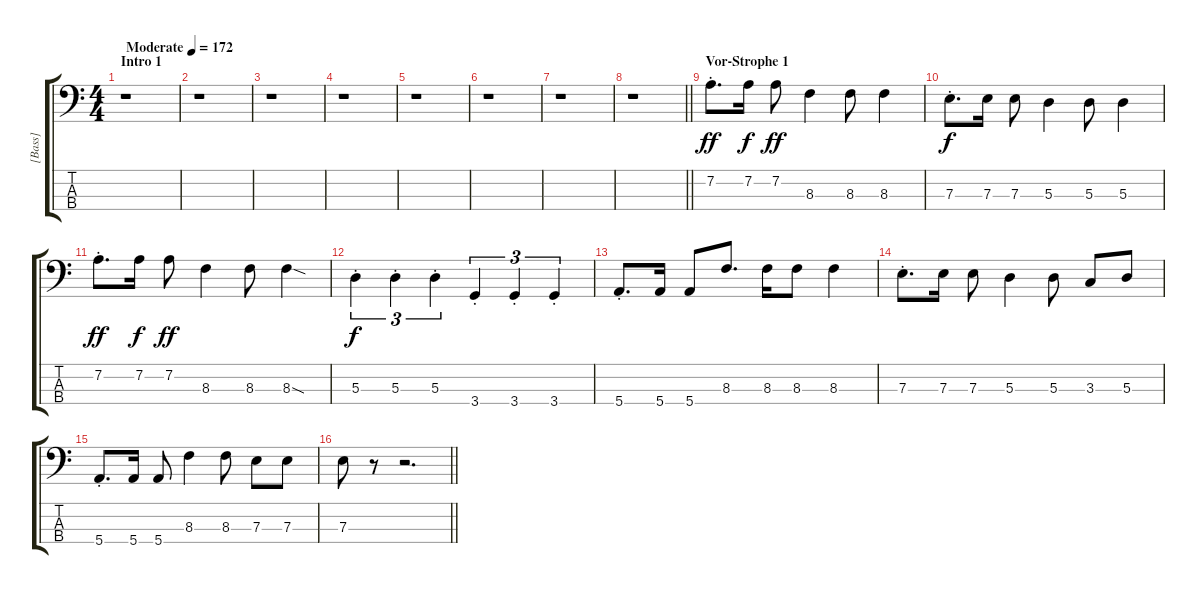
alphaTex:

\track ("[Bass]" "[Bass]") {instrument electricbassfinger}
\staff {score tabs}
\tuning (G2 D2 A1 E1) {hide}
\ts (4 4)
\section ("" "Intro 1")
\tempo (172 "Moderate")
\clef f4
\ks c
r.1{dy ff instrument electricbassfinger} |
r.1 |
r.1 |
r.1 |
r.1 |
r.1 |
r.1 |
\barLineRight lightlight
r.1 |
\section ("" "Vor-Strophe 1")
7.2{st}.8{d} 7.2.16{dy f} 7.2.8{dy ff} 8.3.4 8.3.8 8.3.4 |
7.3{st}.8{d dy f} 7.3.16 7.3.8 5.3.4 5.3.8 5.3.4 |
7.2{st}.8{d dy ff} 7.2.16{dy f} 7.2.8{dy ff} 8.3.4 8.3.8 8.3{sod}.4 |
5.3{st}.4{tu (3 2) dy f} 5.3{st}.4{tu (3 2)} 5.3{st}.4{tu (3 2)} 3.4{st}.4{tu (3 2)} 3.4{st}.4{tu (3 2)} 3.4{st}.4{tu (3 2)} |
5.4{st}.8{d} 5.4.16 5.4.8 8.3.8{d} 8.3.16 8.3.8 8.3.4 |
7.3{st}.8{d} 7.3.16 7.3.8 5.3.4 5.3.8 3.3.8 5.3.8 |
5.4{st}.8{d} 5.4.16 5.4.8 8.3.4 8.3.8 7.3.8 7.3.8 |
\barLineRight lightlight
7.3.8 r.8 r.2{d}
